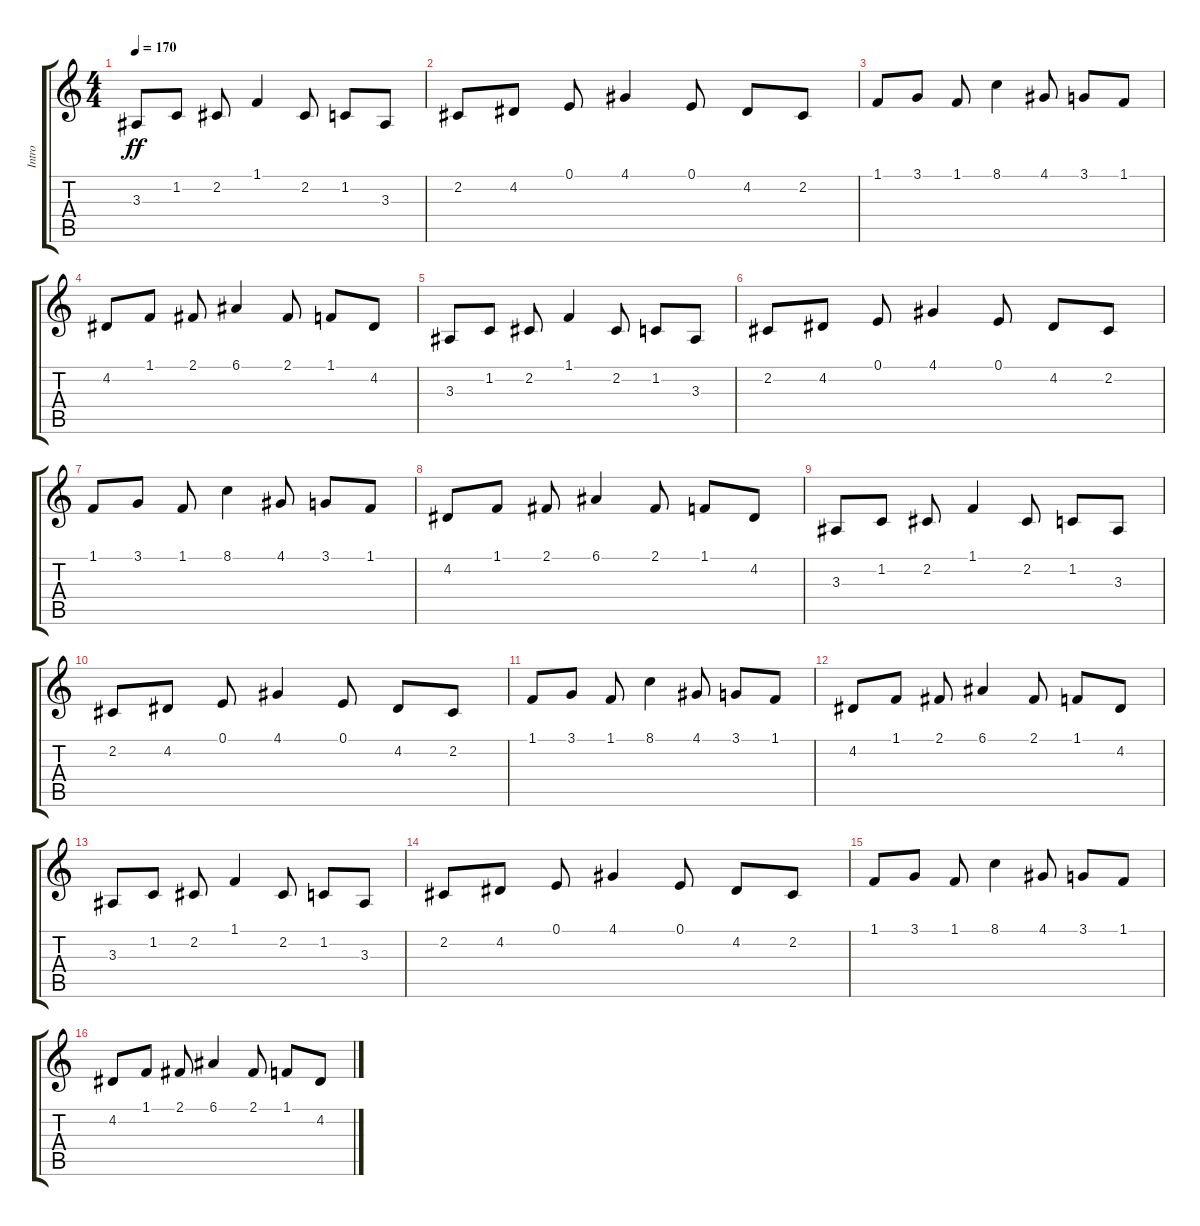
\track ("Intro" "Intro") {instrument pad5bowed}
\staff {score tabs}
\tuning (E4 B3 G3 D3 A2 E2) {hide}
\ts (4 4)
\tempo 170
\clef g2
\ks c
3.3.8{dy ff} 1.2.8 2.2.8 1.1.4 2.2.8 1.2.8 3.3.8 |
2.2.8 4.2.8 0.1.8 4.1.4 0.1.8 4.2.8 2.2.8 |
1.1.8 3.1.8 1.1.8 8.1.4 4.1.8 3.1.8 1.1.8 |
4.2.8 1.1.8 2.1.8 6.1.4 2.1.8 1.1.8 4.2.8 |
3.3.8 1.2.8 2.2.8 1.1.4 2.2.8 1.2.8 3.3.8 |
2.2.8 4.2.8 0.1.8 4.1.4 0.1.8 4.2.8 2.2.8 |
1.1.8 3.1.8 1.1.8 8.1.4 4.1.8 3.1.8 1.1.8 |
4.2.8 1.1.8 2.1.8 6.1.4 2.1.8 1.1.8 4.2.8 |
3.3.8 1.2.8 2.2.8 1.1.4 2.2.8 1.2.8 3.3.8 |
2.2.8 4.2.8 0.1.8 4.1.4 0.1.8 4.2.8 2.2.8 |
1.1.8 3.1.8 1.1.8 8.1.4 4.1.8 3.1.8 1.1.8 |
4.2.8 1.1.8 2.1.8 6.1.4 2.1.8 1.1.8 4.2.8 |
3.3.8 1.2.8 2.2.8 1.1.4 2.2.8 1.2.8 3.3.8 |
2.2.8 4.2.8 0.1.8 4.1.4 0.1.8 4.2.8 2.2.8 |
1.1.8 3.1.8 1.1.8 8.1.4 4.1.8 3.1.8 1.1.8 |
4.2.8 1.1.8 2.1.8 6.1.4 2.1.8 1.1.8 4.2.8
